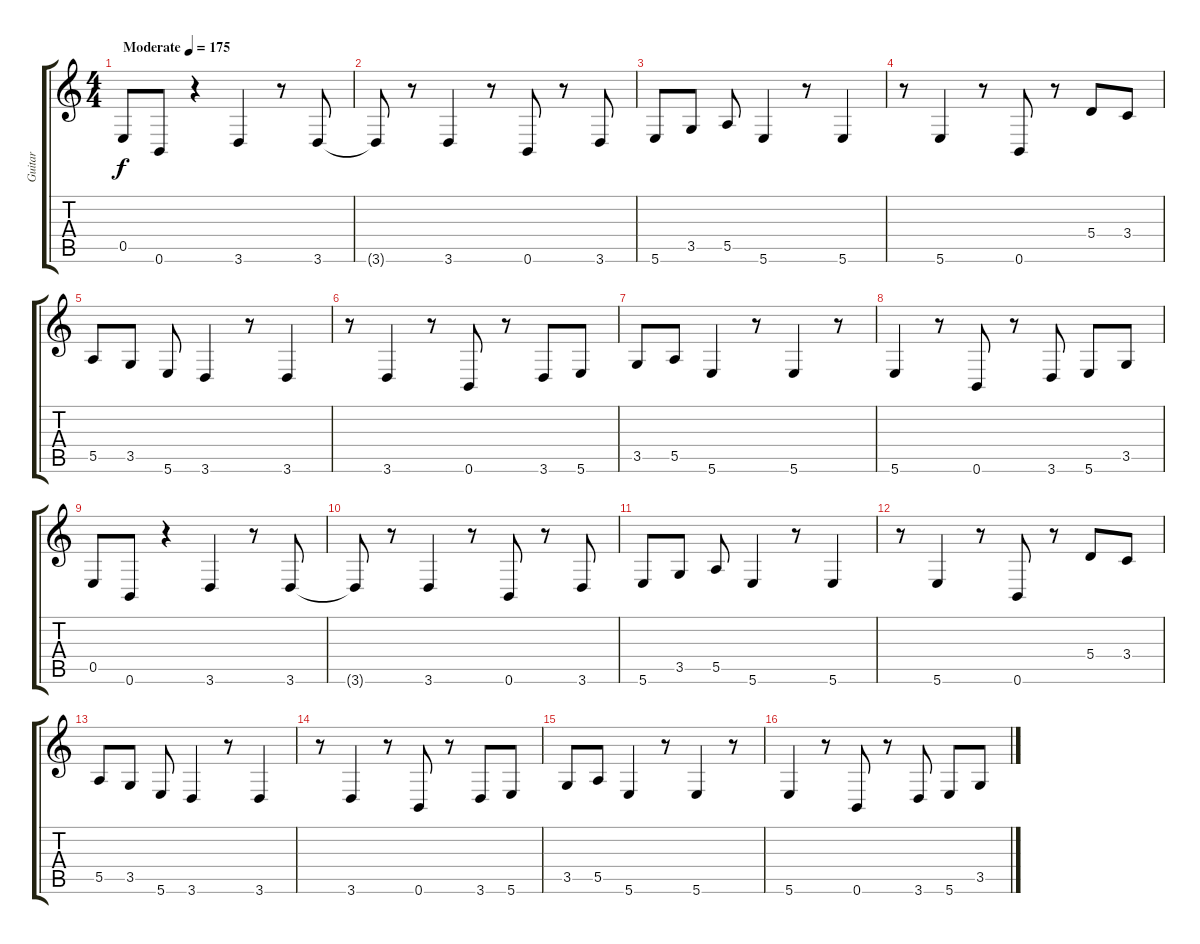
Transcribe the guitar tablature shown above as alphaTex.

\track ("Guitar" "Guitar") {instrument distortionguitar}
\staff {score tabs}
\tuning (B3 Gb3 D3 A2 E2 B1) {hide}
\ts (4 4)
\tempo (175 "Moderate")
\clef g2
\ks c
0.5.8{dy f instrument distortionguitar} 0.6.8 r.4 3.6.4 r.8 3.6.8 |
3.6{t}.8 r.8 3.6.4 r.8 0.6.8 r.8 3.6.8 |
5.6.8 3.5.8 5.5.8 5.6.4 r.8 5.6.4 |
r.8 5.6.4 r.8 0.6.8 r.8 5.4.8 3.4.8 |
5.5.8 3.5.8 5.6.8 3.6.4 r.8 3.6.4 |
r.8 3.6.4 r.8 0.6.8 r.8 3.6.8 5.6.8 |
3.5.8 5.5.8 5.6.4 r.8 5.6.4 r.8 |
5.6.4 r.8 0.6.8 r.8 3.6.8 5.6.8 3.5.8 |
0.5.8 0.6.8 r.4 3.6.4 r.8 3.6.8 |
3.6{t}.8 r.8 3.6.4 r.8 0.6.8 r.8 3.6.8 |
5.6.8 3.5.8 5.5.8 5.6.4 r.8 5.6.4 |
r.8 5.6.4 r.8 0.6.8 r.8 5.4.8 3.4.8 |
5.5.8 3.5.8 5.6.8 3.6.4 r.8 3.6.4 |
r.8 3.6.4 r.8 0.6.8 r.8 3.6.8 5.6.8 |
3.5.8 5.5.8 5.6.4 r.8 5.6.4 r.8 |
5.6.4 r.8 0.6.8 r.8 3.6.8 5.6.8 3.5.8
